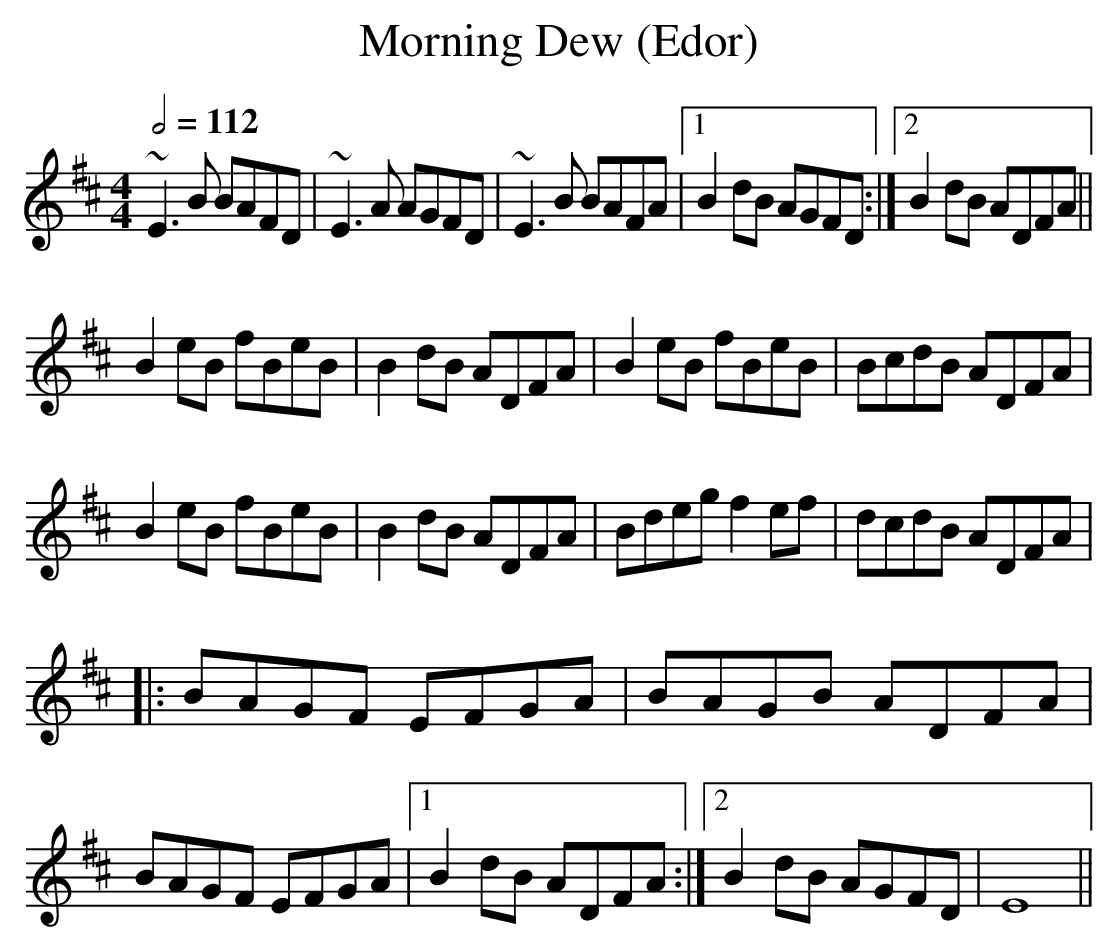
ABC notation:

X:1
T:Morning Dew (Edor) %13
Q:1/2=112
M:4/4
L:1/8
K:Edor
~E3B BAFD|~E3A AGFD|~E3B BAFA|1B2dB AGFD:|2B2dB ADFA||
B2eB fBeB|B2dB ADFA|B2eB fBeB|BcdB ADFA|
B2eB fBeB|B2dB ADFA|Bdeg f2ef|dcdB ADFA|
|:BAGF EFGA|BAGB ADFA|BAGF EFGA|1B2dB ADFA:|2B2dB AGFD|E8||
